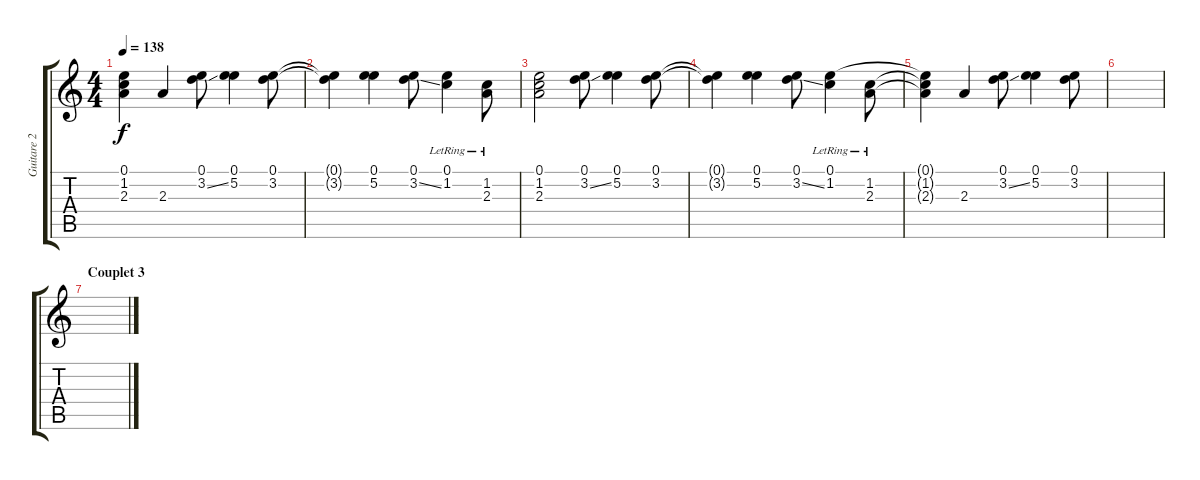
\track ("Guitare 2" "Guitare 2") {instrument electricguitarjazz}
\staff {score tabs}
\tuning (E4 B3 G3 D3 A2 E2) {hide}
\ts (4 4)
\tempo 138
\clef g2
\ks c
(0.1{t} 1.2{t} 2.3{t}).4{dy f} 2.3.4 (0.1 3.2{ss}).8 (0.1 5.2).4 (0.1 3.2).8 |
(0.1{t} 3.2{t}).4 (0.1 5.2).4 (0.1 3.2{ss}).8 (0.1{lr} 1.2).4 (1.2{lr} 2.3).8 |
(0.1 1.2 2.3).2 (0.1 3.2{ss}).8 (0.1 5.2).4 (0.1 3.2).8 |
(0.1{t} 3.2{t}).4 (0.1 5.2).4 (0.1 3.2{ss}).8 (0.1{lr} 1.2).4 (1.2{lr} 2.3).8 |
(0.1{t} 1.2{t} 2.3{t}).4 2.3.4 (0.1 3.2{ss}).8 (0.1 5.2).4 (0.1 3.2).8 |
|
\section ("" "Couplet 3")
